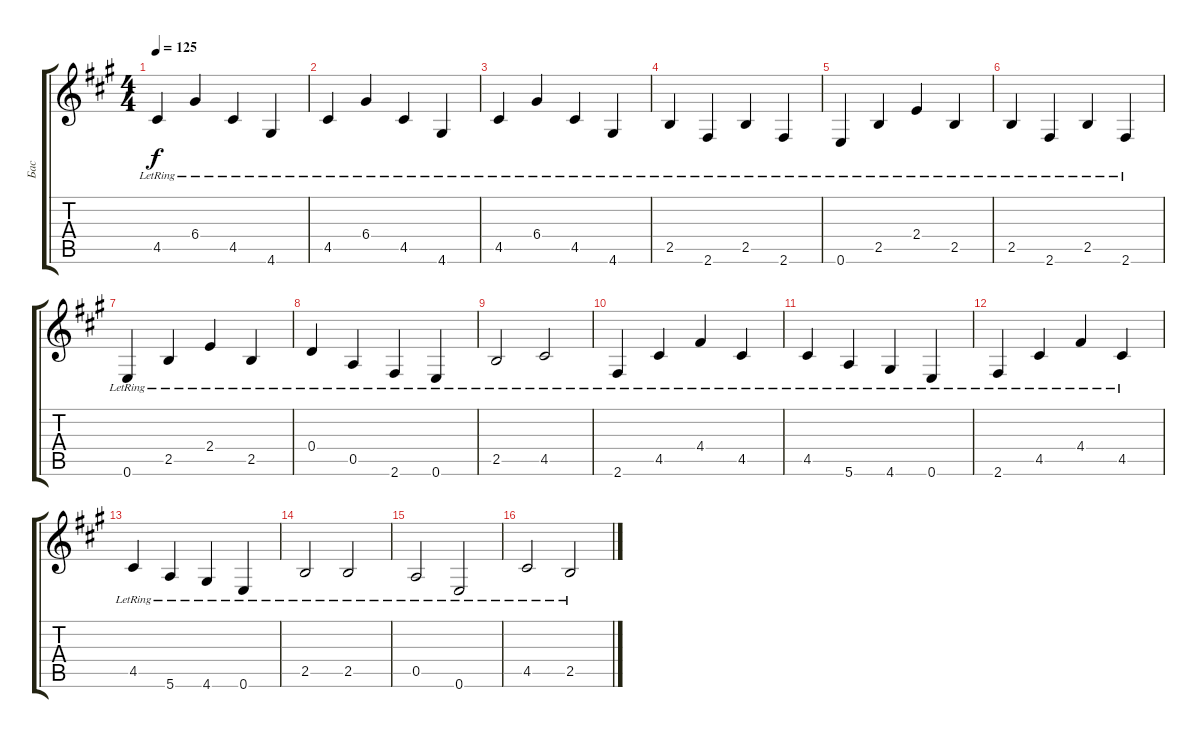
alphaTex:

\track ("Бас" "Бас") {instrument electricbassfinger}
\staff {score tabs}
\tuning (E4 B3 G3 D3 A2 E2) {hide}
\ts (4 4)
\tempo 125
\clef g2
\ks f#minor
4.5{lr}.4{dy f} 6.4{lr}.4 4.5{lr}.4 4.6{lr}.4 |
4.5{lr}.4 6.4{lr}.4 4.5{lr}.4 4.6{lr}.4 |
4.5{lr}.4 6.4{lr}.4 4.5{lr}.4 4.6{lr}.4 |
2.5{lr}.4 2.6{lr}.4 2.5{lr}.4 2.6{lr}.4 |
0.6{lr}.4 2.5{lr}.4 2.4{lr}.4 2.5{lr}.4 |
2.5{lr}.4 2.6{lr}.4 2.5{lr}.4 2.6{lr}.4 |
0.6{lr}.4 2.5{lr}.4 2.4{lr}.4 2.5{lr}.4 |
0.4{lr}.4 0.5{lr}.4 2.6{lr}.4 0.6{lr}.4 |
2.5{lr}.2 4.5{lr}.2 |
2.6{lr}.4 4.5{lr}.4 4.4{lr}.4 4.5{lr}.4 |
4.5{lr}.4 5.6{lr}.4 4.6{lr}.4 0.6{lr}.4 |
2.6{lr}.4 4.5{lr}.4 4.4{lr}.4 4.5{lr}.4 |
4.5{lr}.4 5.6{lr}.4 4.6{lr}.4 0.6{lr}.4 |
2.5{lr}.2 2.5{lr}.2 |
0.5{lr}.2 0.6{lr}.2 |
4.5{lr}.2 2.5{lr}.2
